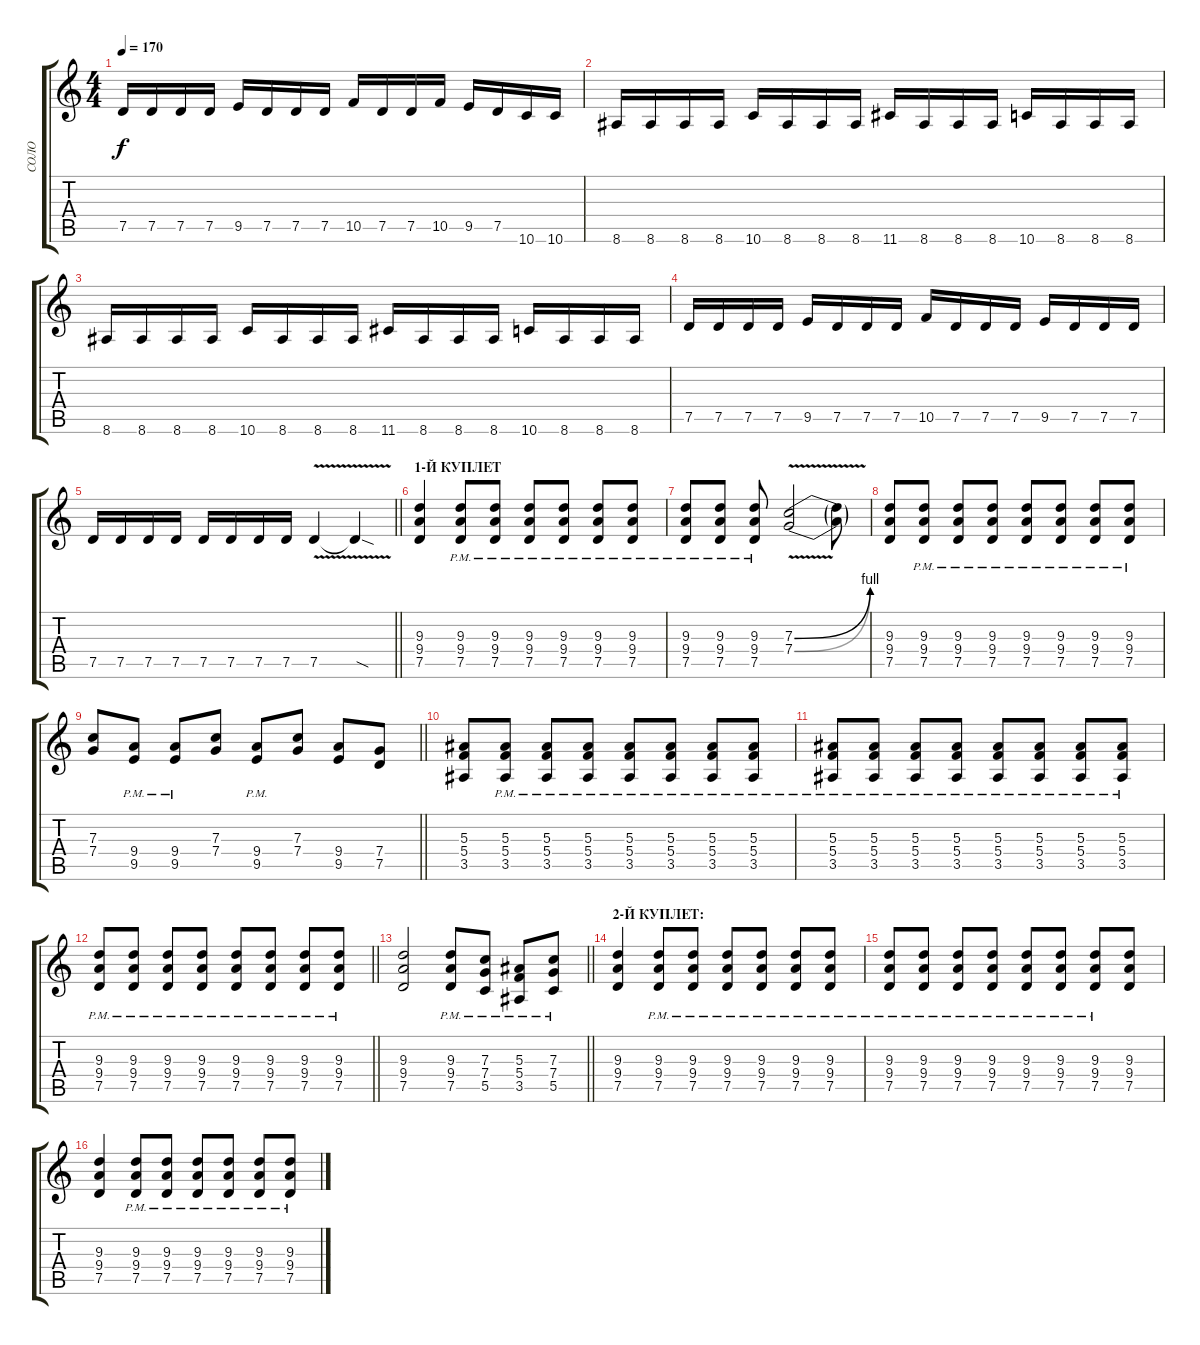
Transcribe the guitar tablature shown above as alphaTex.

\track ("СОЛО" "СОЛО") {instrument distortionguitar}
\staff {score tabs}
\tuning (D4 A3 F3 C3 G2 D2) {hide}
\ts (4 4)
\tempo 170
\clef g2
\ks c
7.5.16{dy f} 7.5.16 7.5.16 7.5.16 9.5.16 7.5.16 7.5.16 7.5.16 10.5.16 7.5.16 7.5.16 10.5.16 9.5.16 7.5.16 10.6.16 10.6.16 |
8.6.16 8.6.16 8.6.16 8.6.16 10.6.16 8.6.16 8.6.16 8.6.16 11.6.16 8.6.16 8.6.16 8.6.16 10.6.16 8.6.16 8.6.16 8.6.16 |
8.6.16 8.6.16 8.6.16 8.6.16 10.6.16 8.6.16 8.6.16 8.6.16 11.6.16 8.6.16 8.6.16 8.6.16 10.6.16 8.6.16 8.6.16 8.6.16 |
7.5.16 7.5.16 7.5.16 7.5.16 9.5.16 7.5.16 7.5.16 7.5.16 10.5.16 7.5.16 7.5.16 7.5.16 9.5.16 7.5.16 7.5.16 7.5.16 |
\barLineRight lightlight
7.5.16 7.5.16 7.5.16 7.5.16 7.5.16 7.5.16 7.5.16 7.5.16 7.5{v}.4 7.5{sod t}.4 |
\section ("" "1-Й КУПЛЕТ")
(9.3 9.4 7.5).4 (9.3{pm} 9.4{pm} 7.5{pm}).8 (9.3{pm} 9.4{pm} 7.5{pm}).8 (9.3{pm} 9.4{pm} 7.5{pm}).8 (9.3{pm} 9.4{pm} 7.5{pm}).8 (9.3{pm} 9.4{pm} 7.5{pm}).8 (9.3{pm} 9.4{pm} 7.5{pm}).8 |
(9.3{pm} 9.4{pm} 7.5{pm}).8 (9.3{pm} 9.4{pm} 7.5{pm}).8 (9.3{pm} 9.4{pm} 7.5{pm}).8 (7.3{be (bend 0 0 60 4) v} 7.4{be (bend 0 0 60 4) v}).2 (7.3{t} 7.4{t}).8 |
(9.3 9.4 7.5).8 (9.3{pm} 9.4{pm} 7.5{pm}).8 (9.3{pm} 9.4{pm} 7.5{pm}).8 (9.3{pm} 9.4{pm} 7.5{pm}).8 (9.3{pm} 9.4{pm} 7.5{pm}).8 (9.3{pm} 9.4{pm} 7.5{pm}).8 (9.3{pm} 9.4{pm} 7.5{pm}).8 (9.3{pm} 9.4{pm} 7.5{pm}).8 |
\barLineRight lightlight
(7.3 7.4).8 (9.4{pm} 9.5{pm}).8 (9.4{pm} 9.5{pm}).8 (7.3 7.4).8 (9.4{pm} 9.5{pm}).8 (7.3 7.4).8 (9.4 9.5).8 (7.4 7.5).8 |
(5.3 5.4 3.5).8 (5.3{pm} 5.4{pm} 3.5{pm}).8 (5.3{pm} 5.4{pm} 3.5{pm}).8 (5.3{pm} 5.4{pm} 3.5{pm}).8 (5.3{pm} 5.4{pm} 3.5{pm}).8 (5.3{pm} 5.4{pm} 3.5{pm}).8 (5.3{pm} 5.4{pm} 3.5{pm}).8 (5.3{pm} 5.4{pm} 3.5{pm}).8 |
(5.3{pm} 5.4{pm} 3.5{pm}).8 (5.3{pm} 5.4{pm} 3.5{pm}).8 (5.3{pm} 5.4{pm} 3.5{pm}).8 (5.3{pm} 5.4{pm} 3.5{pm}).8 (5.3{pm} 5.4{pm} 3.5{pm}).8 (5.3{pm} 5.4{pm} 3.5{pm}).8 (5.3{pm} 5.4{pm} 3.5{pm}).8 (5.3{pm} 5.4{pm} 3.5{pm}).8 |
\barLineRight lightlight
(9.3{pm} 9.4{pm} 7.5{pm}).8 (9.3{pm} 9.4{pm} 7.5{pm}).8 (9.3{pm} 9.4{pm} 7.5{pm}).8 (9.3{pm} 9.4{pm} 7.5{pm}).8 (9.3{pm} 9.4{pm} 7.5{pm}).8 (9.3{pm} 9.4{pm} 7.5{pm}).8 (9.3{pm} 9.4{pm} 7.5{pm}).8 (9.3{pm} 9.4{pm} 7.5{pm}).8 |
\section ("" "")
\barLineRight lightlight
(9.3 9.4 7.5).2 (9.3{pm} 9.4{pm} 7.5{pm}).8 (7.3{pm} 7.4{pm} 5.5{pm}).8 (5.3{pm} 5.4{pm} 3.5{pm}).8 (7.3{pm} 7.4{pm} 5.5{pm}).8 |
\section ("" "2-Й КУПЛЕТ:")
(9.3 9.4 7.5).4 (9.3{pm} 9.4{pm} 7.5{pm}).8 (9.3{pm} 9.4{pm} 7.5{pm}).8 (9.3{pm} 9.4{pm} 7.5{pm}).8 (9.3{pm} 9.4{pm} 7.5{pm}).8 (9.3{pm} 9.4{pm} 7.5{pm}).8 (9.3{pm} 9.4{pm} 7.5{pm}).8 |
(9.3{pm} 9.4{pm} 7.5{pm}).8 (9.3{pm} 9.4{pm} 7.5{pm}).8 (9.3{pm} 9.4{pm} 7.5{pm}).8 (9.3{pm} 9.4{pm} 7.5{pm}).8 (9.3{pm} 9.4{pm} 7.5{pm}).8 (9.3{pm} 9.4{pm} 7.5{pm}).8 (9.3{pm} 9.4{pm} 7.5{pm}).8 (9.3 9.4 7.5).8 |
(9.3 9.4 7.5).4 (9.3{pm} 9.4{pm} 7.5{pm}).8 (9.3{pm} 9.4{pm} 7.5{pm}).8 (9.3{pm} 9.4{pm} 7.5{pm}).8 (9.3{pm} 9.4{pm} 7.5{pm}).8 (9.3{pm} 9.4{pm} 7.5{pm}).8 (9.3{pm} 9.4{pm} 7.5{pm}).8
